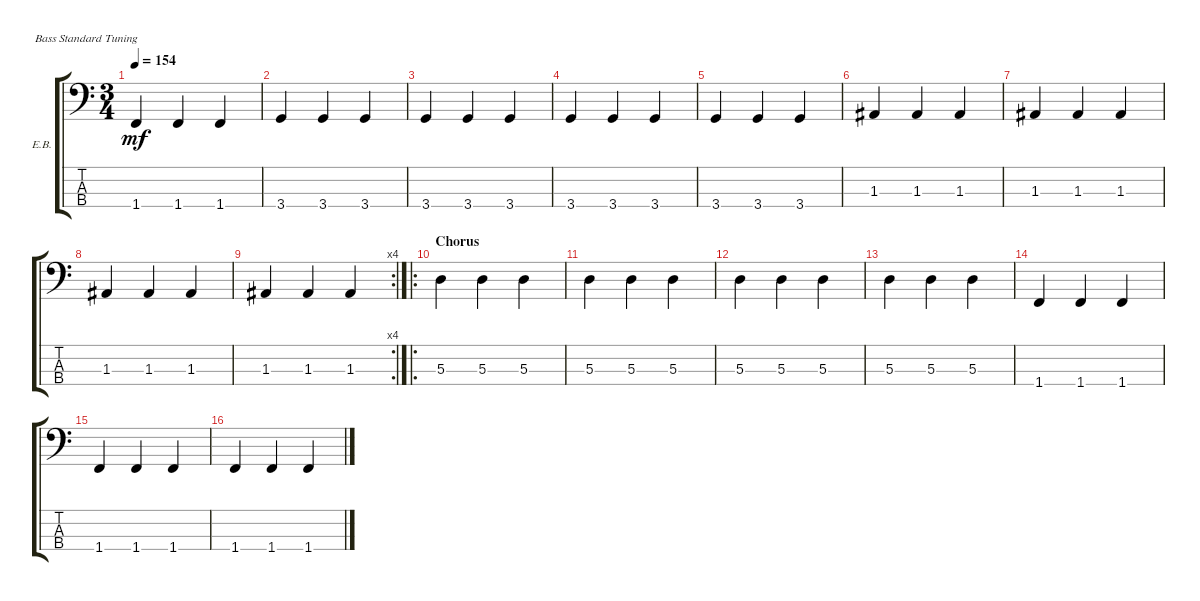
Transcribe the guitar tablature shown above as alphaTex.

\defaultSystemsLayout 4
\bracketExtendMode groupsimilarinstruments
\firstSystemTrackNameOrientation horizontal
\otherSystemsTrackNameOrientation horizontal
\track ("Electric Bass" "E.B.") {multiBarRest instrument electricbassfinger}
\staff {score tabs}
\tuning (G2 D2 A1 E1)
\ts (3 4)
\tempo 154
\clef f4
\ks c
1.4.4{dy mf} 1.4.4 1.4.4 |
3.4.4 3.4.4 3.4.4 |
3.4.4 3.4.4 3.4.4 |
3.4.4 3.4.4 3.4.4 |
3.4.4 3.4.4 3.4.4 |
1.3.4 1.3.4 1.3.4 |
1.3.4 1.3.4 1.3.4 |
1.3.4 1.3.4 1.3.4 |
\rc 4
1.3.4 1.3.4 1.3.4 |
\ro
\section ("" "Chorus")
5.3.4{lyrics (0 "") lyrics (1 "") lyrics (2 "") lyrics (3 "") lyrics (4 "")} 5.3.4{lyrics (0 "") lyrics (1 "") lyrics (2 "") lyrics (3 "") lyrics (4 "")} 5.3.4{lyrics (0 "") lyrics (1 "") lyrics (2 "") lyrics (3 "") lyrics (4 "")} |
5.3.4{lyrics (0 "") lyrics (1 "") lyrics (2 "") lyrics (3 "") lyrics (4 "")} 5.3.4{lyrics (0 "") lyrics (1 "") lyrics (2 "") lyrics (3 "") lyrics (4 "")} 5.3.4{lyrics (0 "") lyrics (1 "") lyrics (2 "") lyrics (3 "") lyrics (4 "")} |
5.3.4{lyrics (0 "") lyrics (1 "") lyrics (2 "") lyrics (3 "") lyrics (4 "")} 5.3.4{lyrics (0 "") lyrics (1 "") lyrics (2 "") lyrics (3 "") lyrics (4 "")} 5.3.4{lyrics (0 "") lyrics (1 "") lyrics (2 "") lyrics (3 "") lyrics (4 "")} |
5.3.4{lyrics (0 "") lyrics (1 "") lyrics (2 "") lyrics (3 "") lyrics (4 "")} 5.3.4{lyrics (0 "") lyrics (1 "") lyrics (2 "") lyrics (3 "") lyrics (4 "")} 5.3.4{lyrics (0 "") lyrics (1 "") lyrics (2 "") lyrics (3 "") lyrics (4 "")} |
1.4.4{lyrics (0 "") lyrics (1 "") lyrics (2 "") lyrics (3 "") lyrics (4 "")} 1.4.4{lyrics (0 "") lyrics (1 "") lyrics (2 "") lyrics (3 "") lyrics (4 "")} 1.4.4{lyrics (0 "") lyrics (1 "") lyrics (2 "") lyrics (3 "") lyrics (4 "")} |
1.4.4{lyrics (0 "") lyrics (1 "") lyrics (2 "") lyrics (3 "") lyrics (4 "")} 1.4.4{lyrics (0 "") lyrics (1 "") lyrics (2 "") lyrics (3 "") lyrics (4 "")} 1.4.4{lyrics (0 "") lyrics (1 "") lyrics (2 "") lyrics (3 "") lyrics (4 "")} |
1.4.4{lyrics (0 "") lyrics (1 "") lyrics (2 "") lyrics (3 "") lyrics (4 "")} 1.4.4{lyrics (0 "") lyrics (1 "") lyrics (2 "") lyrics (3 "") lyrics (4 "")} 1.4.4{lyrics (0 "") lyrics (1 "") lyrics (2 "") lyrics (3 "") lyrics (4 "")}
